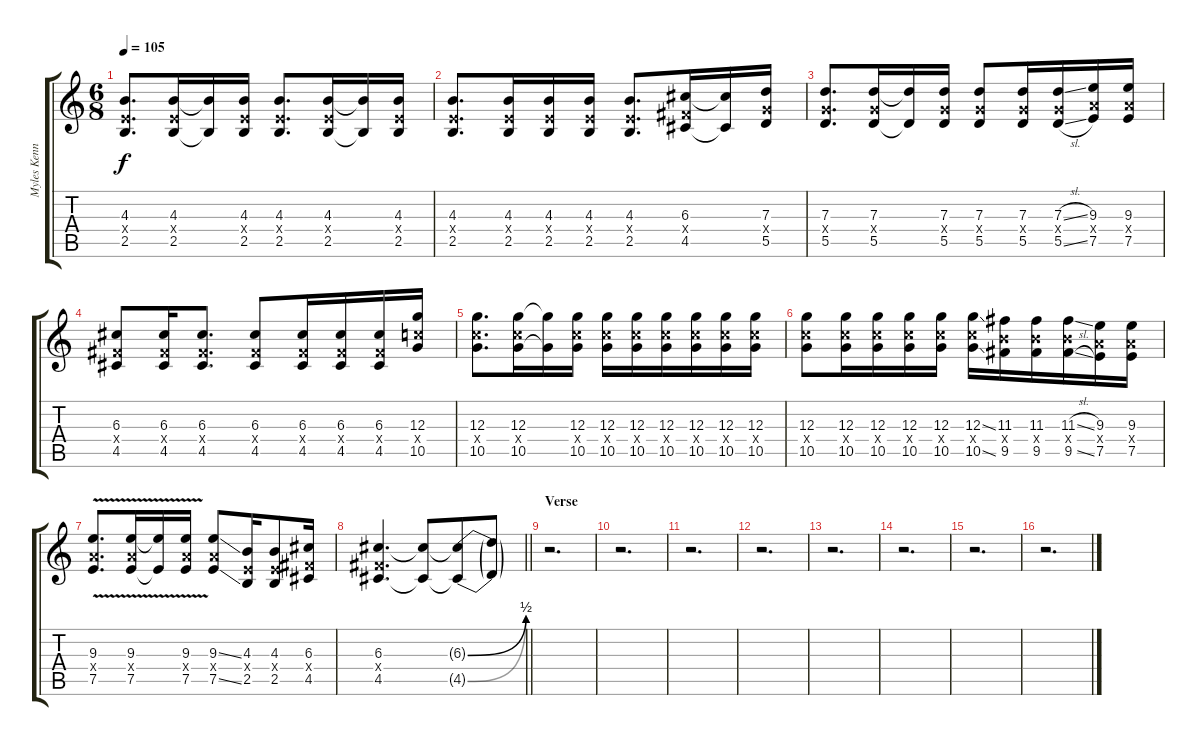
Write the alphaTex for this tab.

\track ("Myles Kennedy" "Myles Kenn") {instrument distortionguitar}
\staff {score tabs}
\tuning (E4 B3 G3 D3 A2 B1) {hide}
\ts (6 8)
\tempo 105
\clef g2
\ks c
(4.3 2.4{x} 2.5).8{d dy f} (4.3 2.4{x} 2.5).16 (4.3{t} 2.5{t}).16 (4.3 2.4{x} 2.5).16 (4.3 2.4{x} 2.5).8{d} (4.3 2.4{x} 2.5).16 (4.3{t} 2.5{t}).16 (4.3 2.4{x} 2.5).16 |
(4.3 2.4{x} 2.5).8{d} (4.3 2.4{x} 2.5).16 (4.3 2.4{x} 2.5).16 (4.3 2.4{x} 2.5).16 (4.3 2.4{x} 2.5).8{d} (6.3 4.4{x} 4.5).16 (6.3{t} 4.5{t}).16 (7.3 5.4{x} 5.5).16 |
(7.3 5.4{x} 5.5).8{d} (7.3 5.4{x} 5.5).16 (7.3{t} 5.5{t}).16 (7.3 5.4{x} 5.5).16 (7.3 5.4{x} 5.5).8 (7.3 5.4{x} 5.5).16 (7.3{sl} 5.4{x} 5.5{sl}).16 (9.3 7.4{x} 7.5).16 (9.3 7.4{x} 7.5).16 |
(6.3 4.4{x} 4.5).8 (6.3 4.4{x} 4.5).16 (6.3 4.4{x} 4.5).8{d} (6.3 4.4{x} 4.5).8 (6.3 4.4{x} 4.5).16 (6.3 4.4{x} 4.5).16 (6.3 4.4{x} 4.5).16 (12.3 10.4{x} 10.5).16 |
(12.3 10.4{x} 10.5).8{d} (12.3 10.4{x} 10.5).16 (12.3{t} 10.5{t}).16 (12.3 10.4{x} 10.5).16 (12.3 10.4{x} 10.5).16 (12.3 10.4{x} 10.5).16 (12.3 10.4{x} 10.5).16 (12.3 10.4{x} 10.5).16 (12.3 10.4{x} 10.5).16 (12.3 10.4{x} 10.5).16 |
(12.3 10.4{x} 10.5).8 (12.3 10.4{x} 10.5).16 (12.3 10.4{x} 10.5).16 (12.3 10.4{x} 10.5).16 (12.3 10.4{x} 10.5).16 (12.3{ss} 10.4{x} 10.5{ss}).16 (11.3 9.4{x} 9.5).16 (11.3 9.4{x} 9.5).16 (11.3{sl} 9.4{x} 9.5{sl}).16 (9.3 7.4{x} 7.5).16 (9.3 7.4{x} 7.5).16 |
(9.3{v} 7.4{x} 7.5{v}).8{d} (9.3{v} 7.4{x} 7.5{v}).16 (9.3{t} 7.5{t}).16 (9.3{v} 7.4{x} 7.5{v}).16 (9.3{ss} 7.4{x} 7.5{ss}).8 (4.3 2.4{x} 2.5).16 (4.3 2.4{x} 2.5).8 (6.3 4.4{x} 4.5).16 |
\barLineRight lightlight
(6.3 4.4{x} 4.5).4{d} (6.3{t} 4.5{t}).8 (6.3{be (bend 0 0 60 2) t} 4.5{be (bend 0 0 60 2) t}).8 (6.3{t} 4.5{t}).8 |
\section ("" "Verse")
r.2{d} |
r.2{d} |
r.2{d} |
r.2{d} |
r.2{d} |
r.2{d} |
r.2{d} |
r.2{d}
